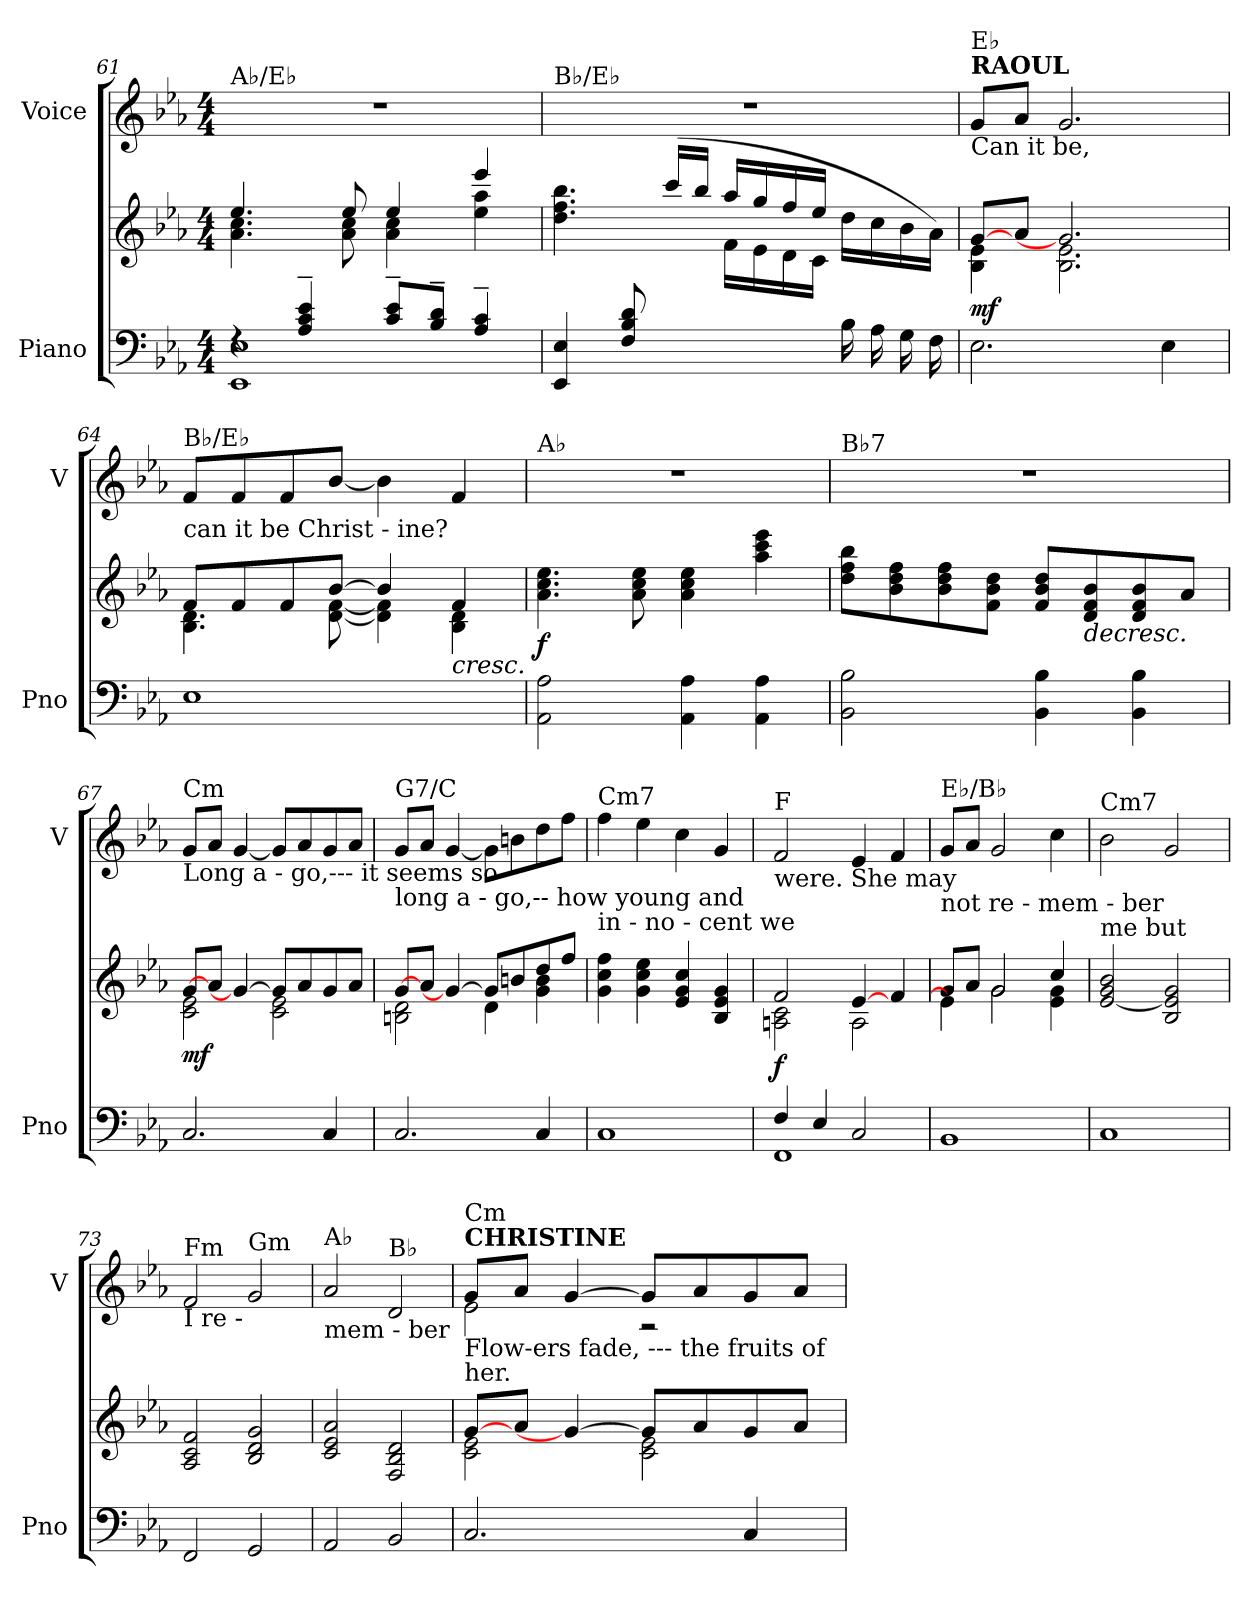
**kern	**kern	**dynam	**kern
*part2	*part2	*part2	*part1
*staff3	*staff2	*staff2/3	*staff1
*I"Piano	*	*	*I"Voice
*I'Pno	*	*	*I'V
*clefF4	*clefG2	*	*clefG2
*k[b-e-a-]	*k[b-e-a-]	*	*k[b-e-a-]
*M4/4	*M4/4	*	*M4/4
=61	=61	=61	=61
*^	*^	*	*
!	!	!	!	!	!LO:TX:a:t=A♭/E♭
4rF	1EE- 1E-	4.ee-/	4.a-\ 4.cc\	.	1r
4A-/~ 4c/~ 4e-/~	.	.	.	.	.
.	.	8ee-/	8a-\ 8cc\	.	.
8c/~ 8e-/~L	.	4ee-/	4a-\ 4cc\	.	.
8B-/~ 8d/~J	.	.	.	.	.
4A-/~ 4c/~	.	4eee-/	4ee-\ 4aa-\	.	.
*v	*v	*	*	*	*
=62	=62	=62	=62	=62
*	*	*^	*	*
!	!	!	!	!	!LO:TX:a:t=B♭/E♭
4EE-/ 4E-/	4.dd\ 4.ff\ 4.bb-\	2ryy	4.ryy	.	1r
8F/ 8B-/ 8d/L	.	.	.	.	.
8ryy	(>16ccc/LL	.	(<16a-\L	.	.
.	16bb-/JJ	.	16g\JJ	.	.
4ryy	16aa-/LL	16f\LL	2ryy	.	.
.	16gg/	16e-\	.	.	.
.	16ff/	16d\	.	.	.
.	16ee-/JJ	16c\JJ	.	.	.
16B-\LL	4ryy	16dd\LL	.	.	.
16A-\	.	16cc\	.	.	.
16G\	.	16b-\	.	.	.
16F\JJ)	.	16a-\JJ)	.	.	.
*	*	*v	*v	*	*
=63	=63	=63	=63	=63
!	!	!	!	!LO:TX:b:t=Can it be,
!	!	!	!	!LO:TX:a:B:t=RAOUL
!	!	!	!	!LO:TX:a:t=E♭
!	!	!	!LO:DY:b	!
2.E-\	[8g/L	4B-\ 4e-\	mf	8g/L
.	8a-/J	.	.	8a-/J
.	2.g/]	2.B-\ 2.e-\	.	2.g/
4E-\	.	.	.	.
!!LO:LB:g=z
=64	=64	=64	=64	=64
!	!	!	!	!LO:TX:b:t=can it   be  Christ -    ine?
!	!	!	!	!LO:TX:a:t=B♭/E♭
1E-	8f/L	4.B-\ 4.d\	.	8f/L
.	8f/	.	.	8f/
.	8f/	.	.	8f/
.	[8b-/J	[8d\ [8f\	.	[8b-/J
.	4b-/]	4d\] 4f\]	.	4b-\]
!	!	!	!LO:HP:b	!
.	4f/	4B-\ 4d\	<	4f/
=65	=65	=65	=65	=65
!	!	!	!	!LO:TX:a:t=A♭
!	!	!	!LO:DY:b	!
*	*v	*v	*	*
2AA-\ 2A-\	4.a-\ 4.cc\ 4.ee-\	f	1r
.	8a-\ 8cc\ 8ee-\	.	.
4AA-\ 4A-\	4a-\ 4cc\ 4ee-\	.	.
4AA-\ 4A-\	4aa-\ 4ccc\ 4eee-\	.	.
=66	=66	=66	=66
!	!	!	!LO:TX:a:t=B♭7
2BB-\ 2B-\	8dd\ 8ff\ 8bb-\L	.	1r
.	8b-\ 8dd\ 8ff\	.	.
.	8b-\ 8dd\ 8ff\	.	.
.	8f\ 8b-\ 8dd\J	.	.
4BB-\ 4B-\	8f/ 8b-/ 8dd/L	.	.
!	!	!LO:HP:b	!
.	8d/ 8f/ 8b-/	>	.
4BB-\ 4B-\	8d/ 8f/ 8b-/	.	.
.	8a-/J	.	.
.	.	[	.
=67	=67	=67	=67
*	*^	*	*
!	!	!	!	!LO:TX:b:t=Long a - go,---       it seems so
!	!	!	!	!LO:TX:a:t=Cm
!	!	!	!LO:DY:b	!
2.C/	[8g/L	2c\ 2e-\	mf	8g/L
.	8a-/J	.	.	8a-/J
.	4g/_	.	.	[4g/
.	8g/L]	2c\ 2e-\	.	8g/L]
.	8a-/	.	.	8a-/
4C/	8g/	.	.	8g/
.	8a-/J	.	.	8a-/J
!!LO:LB:g=z
=68	=68	=68	=68	=68
!	!	!	!	!LO:TX:b:t=long a - go,--     how young and
!	!	!	!	!LO:TX:a:t=G7/C
2.C/	[8g/L	2Bn\ 2d\	.	8g/L
.	8a-/J	.	.	8a-/J
.	4g/_	.	.	[4g/
.	8g/L]	4d\	.	8g\L]
.	8bn/	.	.	8bn\
4C/	8dd/	4g\ 4b\	.	8dd\
.	8ff/J	.	.	8ff\J
*	*v	*v	*	*
=69	=69	=69	=69
!	!	!	!LO:TX:b:t=in -    no -     cent     we
!	!	!	!LO:TX:a:t=Cm7
1C	4g\ 4cc\ 4ff\	.	4ff\
.	4g\ 4cc\ 4ee-\	.	4ee-\
.	4e-/ 4g/ 4cc/	.	4cc\
.	4B-/ 4e-/ 4g/	.	4g/
=70	=70	=70	=70
*^	*^	*	*
!	!	!	!	!	!LO:TX:b:t=were.             She     may
!	!	!	!	!	!LO:TX:a:t=F
!	!	!	!	!LO:DY:b	!
4F/	1FF	2f/	2An\ 2c\	f	2f/
4E-/	.	.	.	.	.
2C/	.	[4e-/	2A\	.	4e-/
.	.	4f/	.	.	4f/
*v	*v	*	*	*	*
=71	=71	=71	=71	=71
!	!	!	!	!LO:TX:b:t=not re - mem - ber
!	!	!	!	!LO:TX:a:t=E♭/B♭
1BB-	8g/L	4e-\]	.	8g/L
.	8a-/J	.	.	8a-/J
.	2g/	2g\	.	2g/
.	4cc/	4e-\ 4g\	.	4cc\
!!LO:PB:g=z
=72	=72	=72	=72	=72
!	!	!	!	!LO:TX:b:t=me            but
!	!	!	!	!LO:TX:a:t=Cm7
*	*v	*v	*	*
1C	[2e-/ 2g/ 2b-/	.	2b-\
.	2B-/ 2e-/] 2g/	.	2g/
=73	=73	=73	=73
!	!	!	!LO:TX:b:t=I               re  -
!	!	!	!LO:TX:a:t=Fm
2FF/	2A-/ 2c/ 2f/	.	2f/
!	!	!	!LO:TX:a:t=Gm
2GG/	2B-/ 2d/ 2g/	.	2g/
.	.	]	.
=74	=74	=74	=74
!	!	!	!LO:TX:b:t=mem  -     ber
!	!	!	!LO:TX:a:t=A♭
2AA-/	2c/ 2e-/ 2a-/	.	2a-/
!	!	!	!LO:TX:a:t=B♭
2BB-/	2F/ 2B-/ 2d/	.	2d/
=75	=75	=75	=75
*	*^	*	*^
!	!	!	!	!LO:TX:b:t=Flow-ers     fade, ---           the fruits of	!
!	!	!	!	!LO:TX:a:B:t=CHRISTINE	!
!	!	!	!	!LO:TX:a:t=Cm	!
!	!	!	!	!LO:TX:b:t=her.	!
2.C/	[8g/L	2c\ 2e-\	.	8g/L	2e-\
.	8a-/J	.	.	8a-/J	.
.	4g/_	.	.	[4g/	.
.	8g/L]	2c\ 2e-\	.	8g/L]	2r
.	8a-/	.	.	8a-/	.
4C/	8g/	.	.	8g/	.
.	8a-/J	.	.	8a-/J	.
*	*v	*v	*	*	*
*	*	*	*v	*v
=	=	=	=
*-	*-	*-	*-
